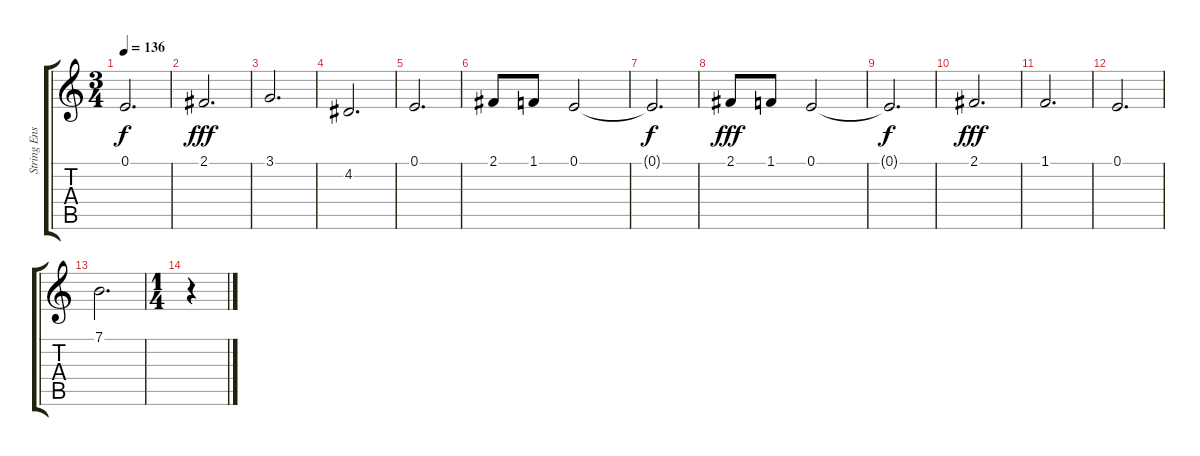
\track ("String Ensemble 1" "String Ens") {instrument stringensemble1}
\staff {score tabs}
\tuning (E4 B3 G3 D3 A2 E2) {hide}
\ts (3 4)
\tempo 136
\clef g2
\ks c
0.1{t}.2{d dy f} |
2.1.2{d dy fff} |
3.1.2{d} |
4.2.2{d} |
0.1.2{d} |
2.1.8 1.1.8 0.1.2 |
0.1{t}.2{d dy f} |
2.1.8{dy fff} 1.1.8 0.1.2 |
0.1{t}.2{d dy f} |
2.1.2{d dy fff volume 12} |
1.1.2{d volume 8} |
0.1.2{d volume 4} |
7.1.2{d volume 1} |
\ts (1 4)
r.4
